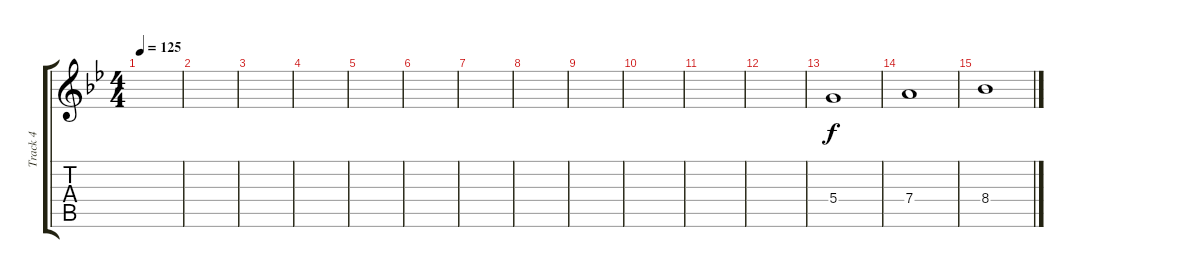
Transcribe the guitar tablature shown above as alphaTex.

\track ("Track 4" "Track 4") {instrument distortionguitar}
\staff {score tabs}
\tuning (E4 B3 G3 D3 A2 E2) {hide}
\ts (4 4)
\tempo 125
\clef g2
\ks bb
|
|
|
|
|
|
|
|
|
|
|
|
5.4.1 |
7.4.1 |
8.4.1
